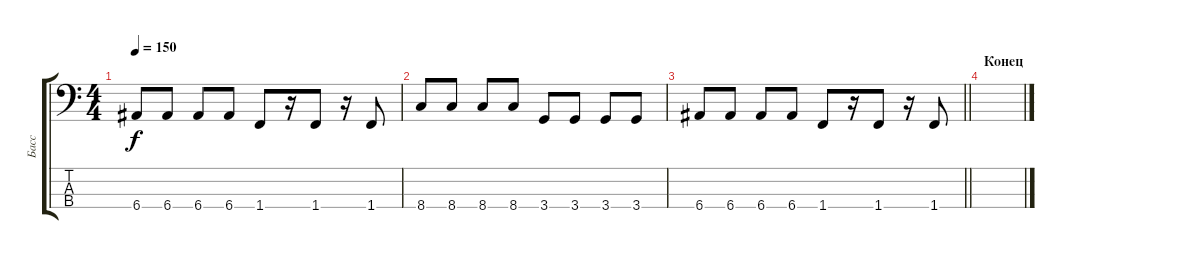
\track ("Басс" "Басс") {instrument electricbasspick}
\staff {score tabs}
\tuning (G2 D2 A1 E1) {hide}
\ts (4 4)
\tempo 150
\clef f4
\ks c
6.4.8{dy f} 6.4.8 6.4.8 6.4.8 1.4.8 r.16 1.4.8 r.16 1.4.8 |
8.4.8 8.4.8 8.4.8 8.4.8 3.4.8 3.4.8 3.4.8 3.4.8 |
\barLineRight lightlight
6.4.8 6.4.8 6.4.8 6.4.8 1.4.8 r.16 1.4.8 r.16 1.4.8 |
\section ("" "Конец")
